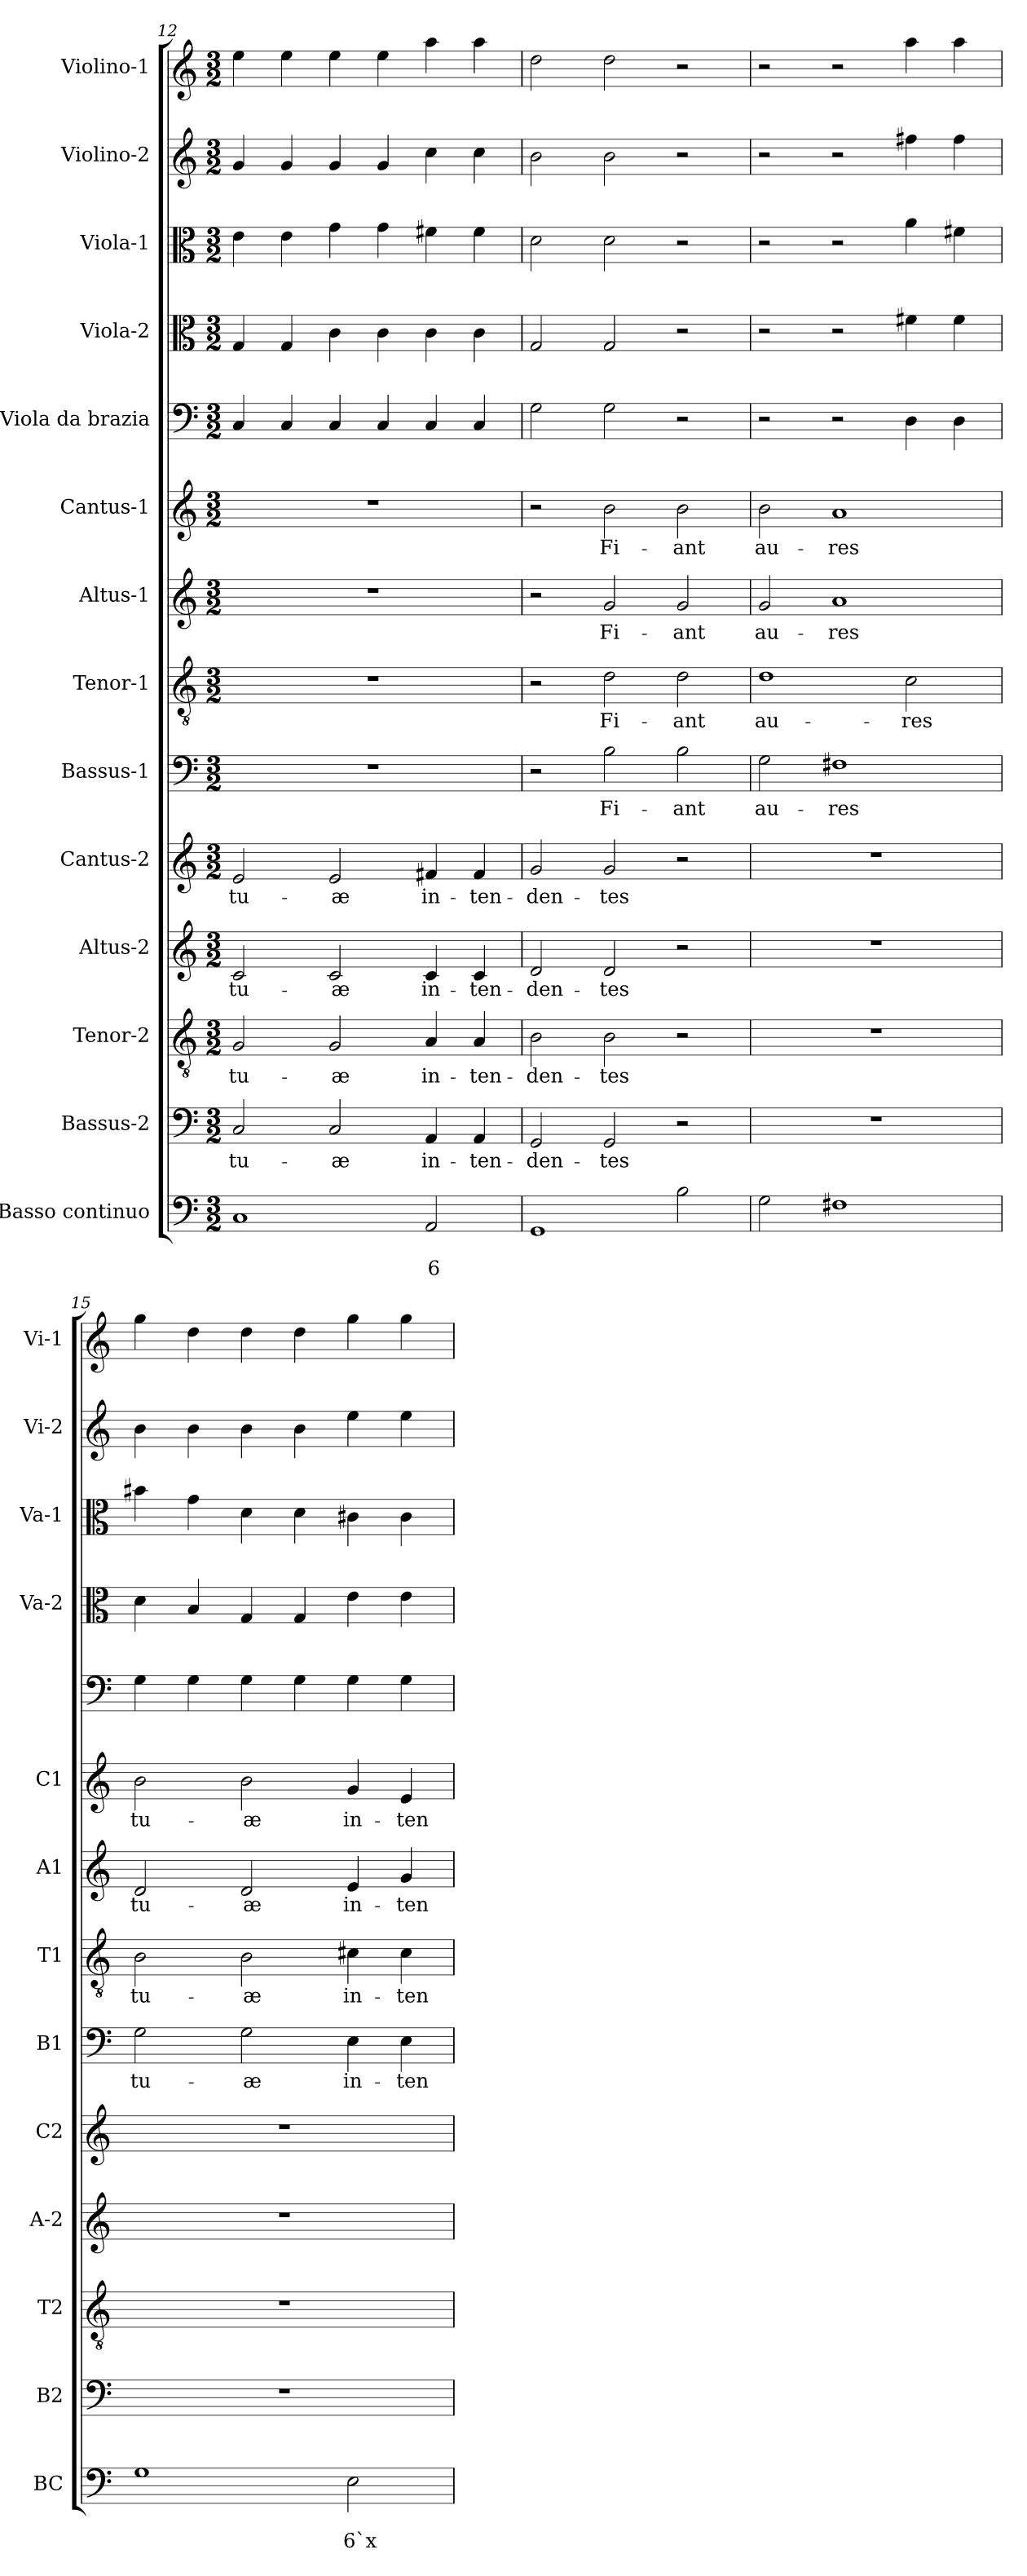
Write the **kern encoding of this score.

**kern	**text	**text	**kern	**text	**kern	**text	**kern	**text	**kern	**text	**kern	**text	**kern	**text	**kern	**text	**kern	**text	**kern	**kern	**kern	**kern	**kern
*part14	*part14	*part14	*part13	*part13	*part12	*part12	*part11	*part11	*part10	*part10	*part9	*part9	*part8	*part8	*part7	*part7	*part6	*part6	*part5	*part4	*part3	*part2	*part1
*staff14	*staff14	*staff14	*staff13	*staff13	*staff12	*staff12	*staff11	*staff11	*staff10	*staff10	*staff9	*staff9	*staff8	*staff8	*staff7	*staff7	*staff6	*staff6	*staff5	*staff4	*staff3	*staff2	*staff1
*I"Basso continuo	*	*	*I"Bassus-2	*	*I"Tenor-2	*	*I"Altus-2	*	*I"Cantus-2	*	*I"Bassus-1	*	*I"Tenor-1	*	*I"Altus-1	*	*I"Cantus-1	*	*I"Viola  da brazia	*I"Viola-2	*I"Viola-1	*I"Violino-2	*I"Violino-1
*I'BC	*	*	*I'B2	*	*I'T2	*	*I'A-2	*	*I'C2	*	*I'B1	*	*I'T1	*	*I'A1	*	*I'C1	*	*	*I'Va-2	*I'Va-1	*I'Vi-2	*I'Vi-1
*clefF4	*	*	*clefF4	*	*clefGv2	*	*clefG2	*	*clefG2	*	*clefF4	*	*clefGv2	*	*clefG2	*	*clefG2	*	*clefF4	*clefC3	*clefC3	*clefG2	*clefG2
*k[]	*	*	*k[]	*	*k[]	*	*k[]	*	*k[]	*	*k[]	*	*k[]	*	*k[]	*	*k[]	*	*k[]	*k[]	*k[]	*k[]	*k[]
*C:	*	*	*C:	*	*C:	*	*C:	*	*C:	*	*C:	*	*C:	*	*C:	*	*C:	*	*C:	*C:	*C:	*C:	*C:
*M3/2	*	*	*M3/2	*	*M3/2	*	*M3/2	*	*M3/2	*	*M3/2	*	*M3/2	*	*M3/2	*	*M3/2	*	*M3/2	*M3/2	*M3/2	*M3/2	*M3/2
=12	=12	=12	=12	=12	=12	=12	=12	=12	=12	=12	=12	=12	=12	=12	=12	=12	=12	=12	=12	=12	=12	=12	=12
!	!	!	!	!LO:LY:b	!	!LO:LY:b	!	!LO:LY:b	!	!LO:LY:b	!	!	!	!	!	!	!	!	!	!	!	!	!
1C	.	.	2C/	tu-	2G/	tu-	2c/	tu-	2e/	tu-	1.r	.	1.r	.	1.r	.	1.r	.	4C/	4G/	4e\	4g/	4ee\
.	.	.	.	.	.	.	.	.	.	.	.	.	.	.	.	.	.	.	4C/	4G/	4e\	4g/	4ee\
!	!	!	!	!LO:LY:b	!	!LO:LY:b	!	!LO:LY:b	!	!LO:LY:b	!	!	!	!	!	!	!	!	!	!	!	!	!
.	.	.	2C/	-æ	2G/	-æ	2c/	-æ	2e/	-æ	.	.	.	.	.	.	.	.	4C/	4c\	4g\	4g/	4ee\
.	.	.	.	.	.	.	.	.	.	.	.	.	.	.	.	.	.	.	4C/	4c\	4g\	4g/	4ee\
!	!	!LO:LY:b	!	!LO:LY:b	!	!LO:LY:b	!	!LO:LY:b	!	!LO:LY:b	!	!	!	!	!	!	!	!	!	!	!	!	!
2AA/	.	6	4AA/	in-	4A/	in-	4c/	in-	4f#X/	in-	.	.	.	.	.	.	.	.	4C/	4c\	4f#X\	4cc\	4aa\
!	!	!	!	!LO:LY:b	!	!LO:LY:b	!	!LO:LY:b	!	!LO:LY:b	!	!	!	!	!	!	!	!	!	!	!	!	!
.	.	.	4AA/	-ten-	4A/	-ten-	4c/	-ten-	4f#/	-ten-	.	.	.	.	.	.	.	.	4C/	4c\	4f#\	4cc\	4aa\
=13	=13	=13	=13	=13	=13	=13	=13	=13	=13	=13	=13	=13	=13	=13	=13	=13	=13	=13	=13	=13	=13	=13	=13
!	!	!	!	!LO:LY:b	!	!LO:LY:b	!	!LO:LY:b	!	!LO:LY:b	!	!	!	!	!	!	!	!	!	!	!	!	!
1GG	.	.	2GG/	-den-	2B\	-den-	2d/	-den-	2g/	-den-	2r	.	2r	.	2r	.	2r	.	2G\	2G/	2d\	2b\	2dd\
!	!	!	!	!LO:LY:b	!	!LO:LY:b	!	!LO:LY:b	!	!LO:LY:b	!	!LO:LY:b	!	!LO:LY:b	!	!LO:LY:b	!	!LO:LY:b	!	!	!	!	!
.	.	.	2GG/	-tes	2B\	-tes	2d/	-tes	2g/	-tes	2B\	Fi-	2d\	Fi-	2g/	Fi-	2b\	Fi-	2G\	2G/	2d\	2b\	2dd\
!	!	!	!	!	!	!	!	!	!	!	!	!LO:LY:b	!	!LO:LY:b	!	!LO:LY:b	!	!LO:LY:b	!	!	!	!	!
2B\	.	.	2r	.	2r	.	2r	.	2r	.	2B\	-ant	2d\	-ant	2g/	-ant	2b\	-ant	2r	2r	2r	2r	2r
=14	=14	=14	=14	=14	=14	=14	=14	=14	=14	=14	=14	=14	=14	=14	=14	=14	=14	=14	=14	=14	=14	=14	=14
!	!	!	!	!	!	!	!	!	!	!	!	!LO:LY:b	!	!LO:LY:b	!	!LO:LY:b	!	!LO:LY:b	!	!	!	!	!
2G\	.	.	1.r	.	1.r	.	1.r	.	1.r	.	2G\	au-	1d	au-	2g/	au-	2b\	au-	2r	2r	2r	2r	2r
!	!	!	!	!	!	!	!	!	!	!	!	!LO:LY:b	!	!	!	!LO:LY:b	!	!LO:LY:b	!	!	!	!	!
1F#X	.	.	.	.	.	.	.	.	.	.	1F#X	-res	.	.	1a	-res	1a	-res	2r	2r	2r	2r	2r
!	!	!	!	!	!	!	!	!	!	!	!	!	!	!LO:LY:b	!	!	!	!	!	!	!	!	!
.	.	.	.	.	.	.	.	.	.	.	.	.	2c\	-res	.	.	.	.	4D\	4f#X\	4a\	4ff#X\	4aa\
.	.	.	.	.	.	.	.	.	.	.	.	.	.	.	.	.	.	.	4D\	4f#\	4f#X\	4ff#\	4aa\
=15	=15	=15	=15	=15	=15	=15	=15	=15	=15	=15	=15	=15	=15	=15	=15	=15	=15	=15	=15	=15	=15	=15	=15
!	!	!	!	!	!	!	!	!	!	!	!	!LO:LY:b	!	!LO:LY:b	!	!LO:LY:b	!	!LO:LY:b	!	!	!	!	!
1G	.	.	1.r	.	1.r	.	1.r	.	1.r	.	2G\	tu-	2B\	tu-	2d/	tu-	2b\	tu-	4G\	4d\	4b#X\	4b\	4gg\
.	.	.	.	.	.	.	.	.	.	.	.	.	.	.	.	.	.	.	4G\	4B/	4g\	4b\	4dd\
!	!	!	!	!	!	!	!	!	!	!	!	!LO:LY:b	!	!LO:LY:b	!	!LO:LY:b	!	!LO:LY:b	!	!	!	!	!
.	.	.	.	.	.	.	.	.	.	.	2G\	-æ	2B\	-æ	2d/	-æ	2b\	-æ	4G\	4G/	4d\	4b\	4dd\
.	.	.	.	.	.	.	.	.	.	.	.	.	.	.	.	.	.	.	4G\	4G/	4d\	4b\	4dd\
!	!	!LO:LY:b	!	!	!	!	!	!	!	!	!	!LO:LY:b	!	!LO:LY:b	!	!LO:LY:b	!	!LO:LY:b	!	!	!	!	!
2E\	.	6`x	.	.	.	.	.	.	.	.	4E\	in-	4c#X\	in-	4e/	in-	4g/	in-	4G\	4e\	4c#X\	4ee\	4gg\
!	!	!	!	!	!	!	!	!	!	!	!	!LO:LY:b	!	!LO:LY:b	!	!LO:LY:b	!	!LO:LY:b	!	!	!	!	!
.	.	.	.	.	.	.	.	.	.	.	4E\	-ten-	4c#\	-ten-	4g/	-ten-	4e/	-ten-	4G\	4e\	4c#\	4ee\	4gg\
=	=	=	=	=	=	=	=	=	=	=	=	=	=	=	=	=	=	=	=	=	=	=	=
*-	*-	*-	*-	*-	*-	*-	*-	*-	*-	*-	*-	*-	*-	*-	*-	*-	*-	*-	*-	*-	*-	*-	*-
